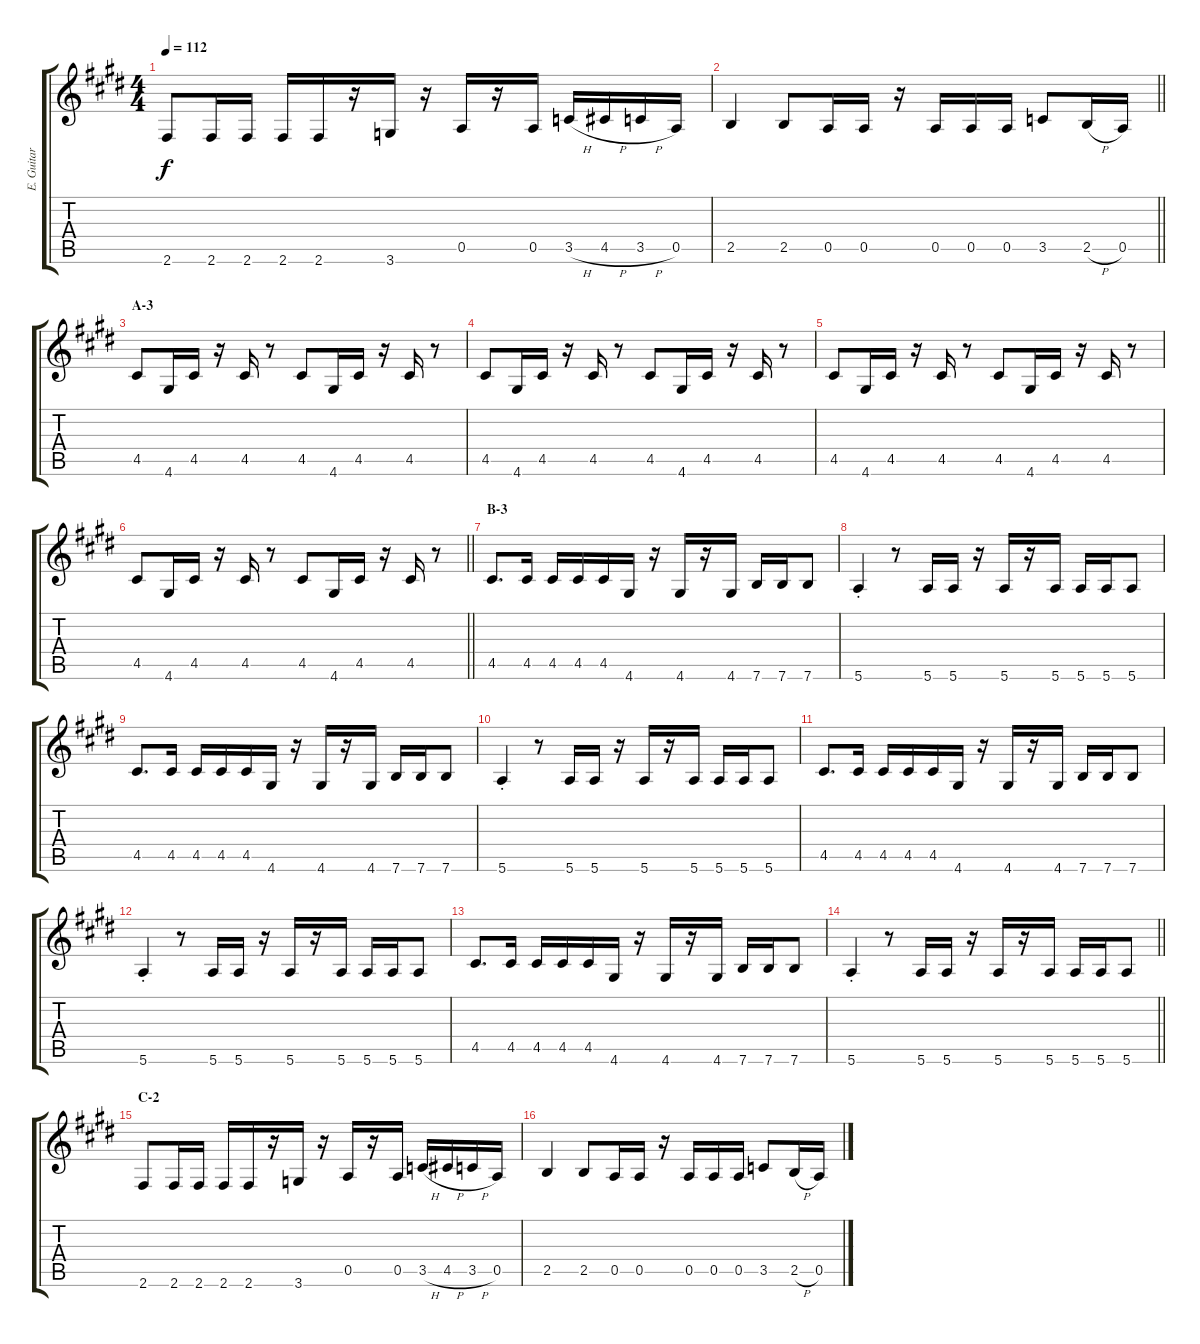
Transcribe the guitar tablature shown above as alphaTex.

\track ("E. Guitar II" "E. Guitar ") {instrument overdrivenguitar}
\staff {score tabs}
\tuning (E4 B3 G3 D3 A2 E2) {hide}
\ts (4 4)
\tempo 112
\clef g2
\ks e
2.6.8{dy f} 2.6.16 2.6.16 2.6.16 2.6.16 r.16 3.6.16 r.16 0.5.16 r.16 0.5.16 3.5{h}.16 4.5{h}.16 3.5{h}.16 0.5.16 |
\barLineRight lightlight
2.5.4 2.5.8 0.5.16 0.5.16 r.16 0.5.16 0.5.16 0.5.16 3.5.8 2.5{h}.16 0.5.16 |
\section ("" "A-3")
4.5.8 4.6.16 4.5.16 r.16 4.5.16 r.8 4.5.8 4.6.16 4.5.16 r.16 4.5.16 r.8 |
4.5.8 4.6.16 4.5.16 r.16 4.5.16 r.8 4.5.8 4.6.16 4.5.16 r.16 4.5.16 r.8 |
4.5.8 4.6.16 4.5.16 r.16 4.5.16 r.8 4.5.8 4.6.16 4.5.16 r.16 4.5.16 r.8 |
\barLineRight lightlight
4.5.8 4.6.16 4.5.16 r.16 4.5.16 r.8 4.5.8 4.6.16 4.5.16 r.16 4.5.16 r.8 |
\section ("" "B-3")
4.5.8{d} 4.5.16 4.5.16 4.5.16 4.5.16 4.6.16 r.16 4.6.16 r.16 4.6.16 7.6.16 7.6.16 7.6.8 |
5.6{st}.4 r.8 5.6.16 5.6.16 r.16 5.6.16 r.16 5.6.16 5.6.16 5.6.16 5.6.8 |
4.5.8{d} 4.5.16 4.5.16 4.5.16 4.5.16 4.6.16 r.16 4.6.16 r.16 4.6.16 7.6.16 7.6.16 7.6.8 |
5.6{st}.4 r.8 5.6.16 5.6.16 r.16 5.6.16 r.16 5.6.16 5.6.16 5.6.16 5.6.8 |
4.5.8{d} 4.5.16 4.5.16 4.5.16 4.5.16 4.6.16 r.16 4.6.16 r.16 4.6.16 7.6.16 7.6.16 7.6.8 |
5.6{st}.4 r.8 5.6.16 5.6.16 r.16 5.6.16 r.16 5.6.16 5.6.16 5.6.16 5.6.8 |
4.5.8{d} 4.5.16 4.5.16 4.5.16 4.5.16 4.6.16 r.16 4.6.16 r.16 4.6.16 7.6.16 7.6.16 7.6.8 |
\barLineRight lightlight
5.6{st}.4 r.8 5.6.16 5.6.16 r.16 5.6.16 r.16 5.6.16 5.6.16 5.6.16 5.6.8 |
\section ("" "C-2")
2.6.8 2.6.16 2.6.16 2.6.16 2.6.16 r.16 3.6.16 r.16 0.5.16 r.16 0.5.16 3.5{h}.16 4.5{h}.16 3.5{h}.16 0.5.16 |
2.5.4 2.5.8 0.5.16 0.5.16 r.16 0.5.16 0.5.16 0.5.16 3.5.8 2.5{h}.16 0.5.16
